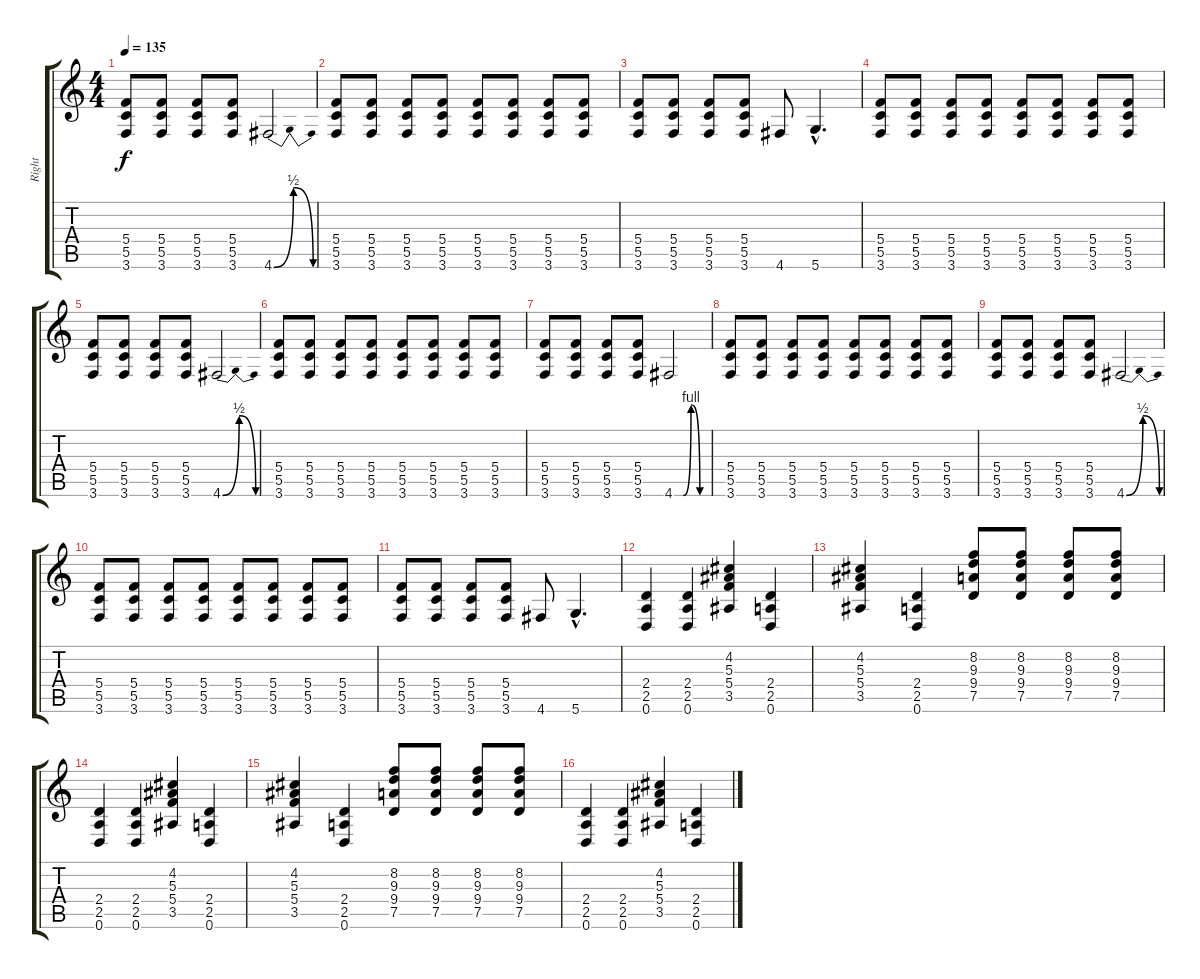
\track ("Right" "Right") {instrument overdrivenguitar}
\staff {score tabs}
\tuning (D4 A3 F3 C3 G2 D2) {hide}
\ts (4 4)
\tempo 135
\clef g2
\ks c
(5.4 5.5 3.6).8{dy f} (5.4 5.5 3.6).8 (5.4 5.5 3.6).8 (5.4 5.5 3.6).8 4.6{be (bendrelease 0 0 30 2 30 2 60 0)}.2 |
(5.4 5.5 3.6).8 (5.4 5.5 3.6).8 (5.4 5.5 3.6).8 (5.4 5.5 3.6).8 (5.4 5.5 3.6).8 (5.4 5.5 3.6).8 (5.4 5.5 3.6).8 (5.4 5.5 3.6).8 |
(5.4 5.5 3.6).8 (5.4 5.5 3.6).8 (5.4 5.5 3.6).8 (5.4 5.5 3.6).8 4.6.8 5.6{hac}.4{d} |
(5.4 5.5 3.6).8 (5.4 5.5 3.6).8 (5.4 5.5 3.6).8 (5.4 5.5 3.6).8 (5.4 5.5 3.6).8 (5.4 5.5 3.6).8 (5.4 5.5 3.6).8 (5.4 5.5 3.6).8 |
(5.4 5.5 3.6).8 (5.4 5.5 3.6).8 (5.4 5.5 3.6).8 (5.4 5.5 3.6).8 4.6{be (bendrelease 0 0 30 2 30 2 60 0)}.2 |
(5.4 5.5 3.6).8 (5.4 5.5 3.6).8 (5.4 5.5 3.6).8 (5.4 5.5 3.6).8 (5.4 5.5 3.6).8 (5.4 5.5 3.6).8 (5.4 5.5 3.6).8 (5.4 5.5 3.6).8 |
(5.4 5.5 3.6).8 (5.4 5.5 3.6).8 (5.4 5.5 3.6).8 (5.4 5.5 3.6).8 4.6{be (custom 0 0 16 0 30 4 46 0 60 0)}.2 |
(5.4 5.5 3.6).8 (5.4 5.5 3.6).8 (5.4 5.5 3.6).8 (5.4 5.5 3.6).8 (5.4 5.5 3.6).8 (5.4 5.5 3.6).8 (5.4 5.5 3.6).8 (5.4 5.5 3.6).8 |
(5.4 5.5 3.6).8 (5.4 5.5 3.6).8 (5.4 5.5 3.6).8 (5.4 5.5 3.6).8 4.6{be (bendrelease 0 0 30 2 30 2 60 0)}.2 |
(5.4 5.5 3.6).8 (5.4 5.5 3.6).8 (5.4 5.5 3.6).8 (5.4 5.5 3.6).8 (5.4 5.5 3.6).8 (5.4 5.5 3.6).8 (5.4 5.5 3.6).8 (5.4 5.5 3.6).8 |
(5.4 5.5 3.6).8 (5.4 5.5 3.6).8 (5.4 5.5 3.6).8 (5.4 5.5 3.6).8 4.6.8 5.6{hac}.4{d} |
(2.4 2.5 0.6).4 (2.4 2.5 0.6).4 (4.2 5.3 5.4 3.5).4 (2.4 2.5 0.6).4 |
(4.2 5.3 5.4 3.5).4 (2.4 2.5 0.6).4 (8.2 9.3 9.4 7.5).8 (8.2 9.3 9.4 7.5).8 (8.2 9.3 9.4 7.5).8 (8.2 9.3 9.4 7.5).8 |
(2.4 2.5 0.6).4 (2.4 2.5 0.6).4 (4.2 5.3 5.4 3.5).4 (2.4 2.5 0.6).4 |
(4.2 5.3 5.4 3.5).4 (2.4 2.5 0.6).4 (8.2 9.3 9.4 7.5).8 (8.2 9.3 9.4 7.5).8 (8.2 9.3 9.4 7.5).8 (8.2 9.3 9.4 7.5).8 |
(2.4 2.5 0.6).4 (2.4 2.5 0.6).4 (4.2 5.3 5.4 3.5).4 (2.4 2.5 0.6).4
